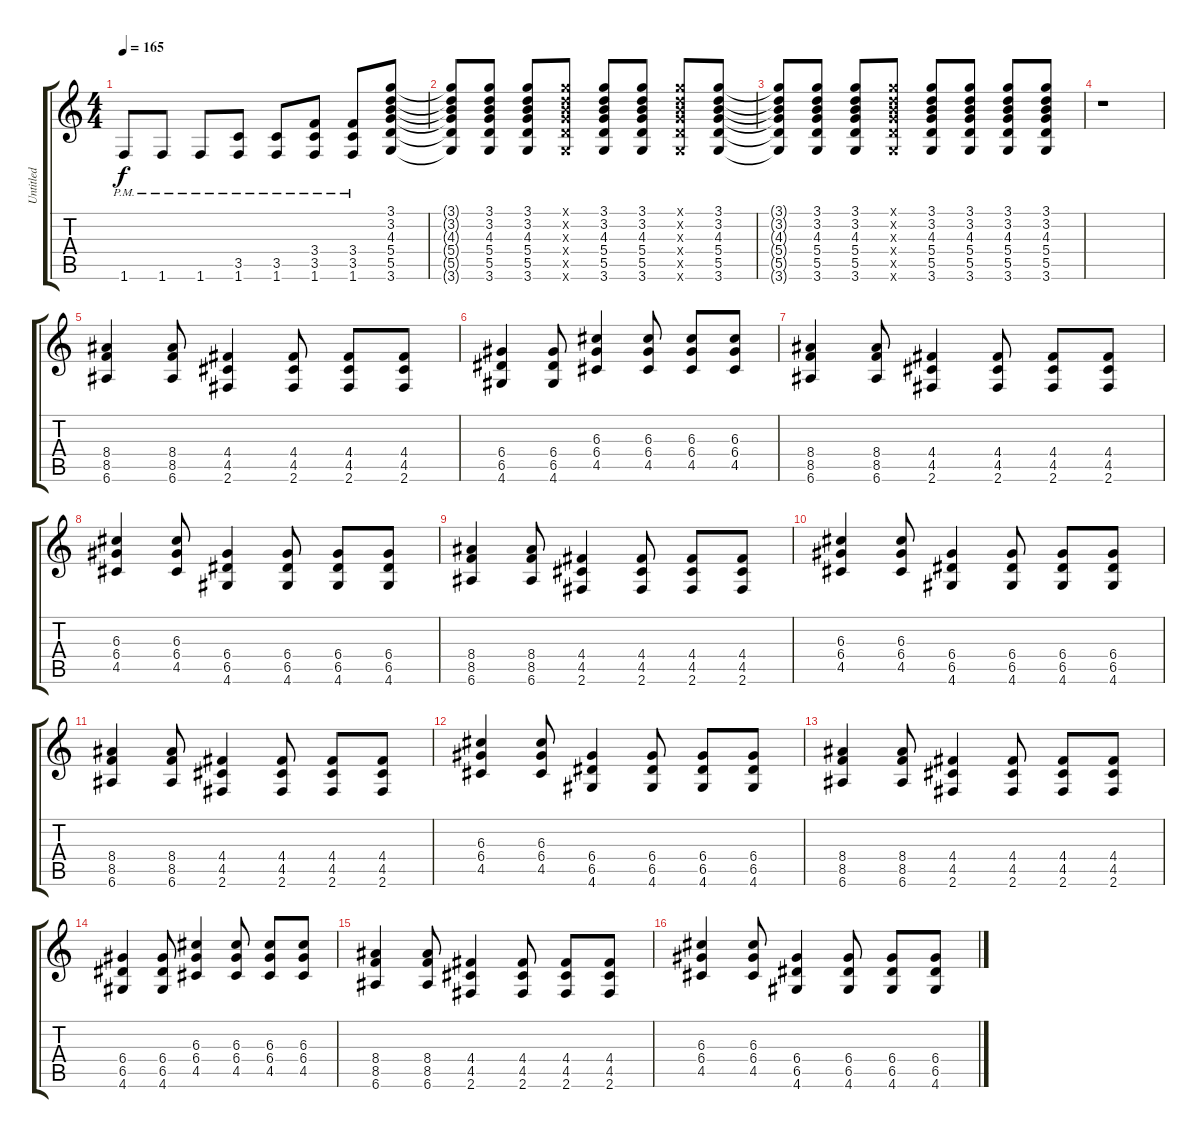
\track ("Untitled" "Untitled") {instrument distortionguitar}
\staff {score tabs}
\tuning (E4 B3 G3 D3 A2 E2) {hide}
\ts (4 4)
\tempo 165
\clef g2
\ks c
1.6{pm}.8{dy f} 1.6{pm}.8 1.6{pm}.8 (3.5{pm} 1.6{pm}).8 (3.5{pm} 1.6{pm}).8 (3.4{pm} 3.5{pm} 1.6{pm}).8 (3.4{pm} 3.5{pm} 1.6{pm}).8 (3.1 3.2 4.3 5.4 5.5 3.6).8 |
(3.1{t} 3.2{t} 4.3{t} 5.4{t} 5.5{t} 3.6{t}).8 (3.1 3.2 4.3 5.4 5.5 3.6).8 (3.1 3.2 4.3 5.4 5.5 3.6).8 (3.1{x} 3.2{x} 4.3{x} 5.4{x} 5.5{x} 3.6{x}).8 (3.1 3.2 4.3 5.4 5.5 3.6).8 (3.1 3.2 4.3 5.4 5.5 3.6).8 (3.1{x} 3.2{x} 4.3{x} 5.4{x} 5.5{x} 3.6{x}).8 (3.1 3.2 4.3 5.4 5.5 3.6).8 |
(3.1{t} 3.2{t} 4.3{t} 5.4{t} 5.5{t} 3.6{t}).8 (3.1 3.2 4.3 5.4 5.5 3.6).8 (3.1 3.2 4.3 5.4 5.5 3.6).8 (3.1{x} 3.2{x} 4.3{x} 5.4{x} 5.5{x} 3.6{x}).8 (3.1 3.2 4.3 5.4 5.5 3.6).8 (3.1 3.2 4.3 5.4 5.5 3.6).8 (3.1 3.2 4.3 5.4 5.5 3.6).8 (3.1 3.2 4.3 5.4 5.5 3.6).8 |
r.1 |
(8.4 8.5 6.6).4 (8.4 8.5 6.6).8 (4.4 4.5 2.6).4 (4.4 4.5 2.6).8 (4.4 4.5 2.6).8 (4.4 4.5 2.6).8 |
(6.4 6.5 4.6).4 (6.4 6.5 4.6).8 (6.3 6.4 4.5).4 (6.3 6.4 4.5).8 (6.3 6.4 4.5).8 (6.3 6.4 4.5).8 |
(8.4 8.5 6.6).4 (8.4 8.5 6.6).8 (4.4 4.5 2.6).4 (4.4 4.5 2.6).8 (4.4 4.5 2.6).8 (4.4 4.5 2.6).8 |
(6.3 6.4 4.5).4 (6.3 6.4 4.5).8 (6.4 6.5 4.6).4 (6.4 6.5 4.6).8 (6.4 6.5 4.6).8 (6.4 6.5 4.6).8 |
(8.4 8.5 6.6).4 (8.4 8.5 6.6).8 (4.4 4.5 2.6).4 (4.4 4.5 2.6).8 (4.4 4.5 2.6).8 (4.4 4.5 2.6).8 |
(6.3 6.4 4.5).4 (6.3 6.4 4.5).8 (6.4 6.5 4.6).4 (6.4 6.5 4.6).8 (6.4 6.5 4.6).8 (6.4 6.5 4.6).8 |
(8.4 8.5 6.6).4 (8.4 8.5 6.6).8 (4.4 4.5 2.6).4 (4.4 4.5 2.6).8 (4.4 4.5 2.6).8 (4.4 4.5 2.6).8 |
(6.3 6.4 4.5).4 (6.3 6.4 4.5).8 (6.4 6.5 4.6).4 (6.4 6.5 4.6).8 (6.4 6.5 4.6).8 (6.4 6.5 4.6).8 |
(8.4 8.5 6.6).4 (8.4 8.5 6.6).8 (4.4 4.5 2.6).4 (4.4 4.5 2.6).8 (4.4 4.5 2.6).8 (4.4 4.5 2.6).8 |
(6.4 6.5 4.6).4 (6.4 6.5 4.6).8 (6.3 6.4 4.5).4 (6.3 6.4 4.5).8 (6.3 6.4 4.5).8 (6.3 6.4 4.5).8 |
(8.4 8.5 6.6).4 (8.4 8.5 6.6).8 (4.4 4.5 2.6).4 (4.4 4.5 2.6).8 (4.4 4.5 2.6).8 (4.4 4.5 2.6).8 |
(6.3 6.4 4.5).4 (6.3 6.4 4.5).8 (6.4 6.5 4.6).4 (6.4 6.5 4.6).8 (6.4 6.5 4.6).8 (6.4 6.5 4.6).8
